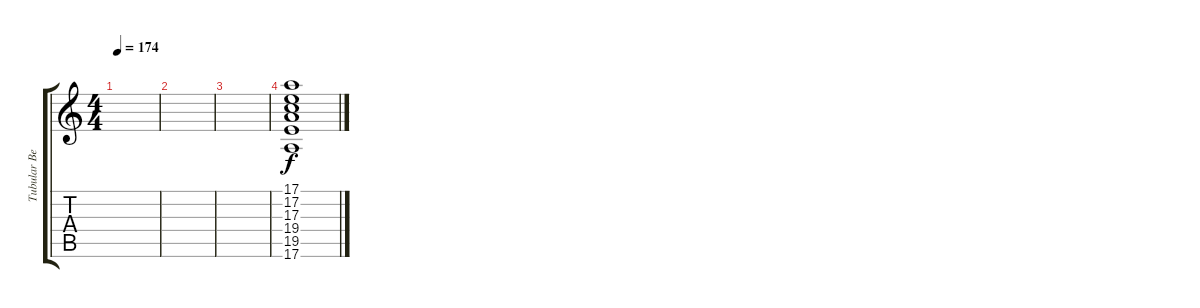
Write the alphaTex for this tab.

\track ("Tubular Bells" "Tubular Be") {instrument tubularbells}
\staff {score tabs}
\tuning (E4 B3 G3 D3 A2 E2) {hide}
\ts (4 4)
\tempo 174
\clef g2
\ks c
|
|
|
(17.1 17.2 17.3 19.4 19.5 17.6).1
